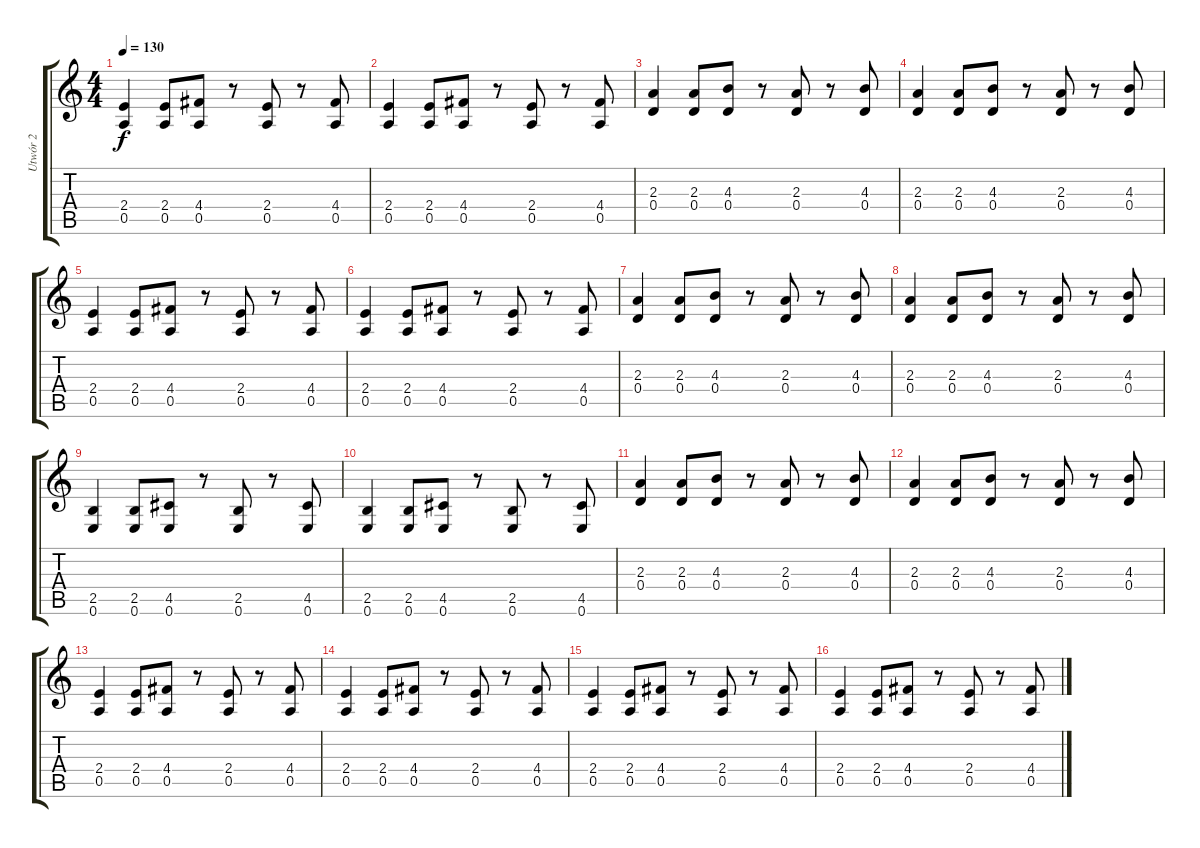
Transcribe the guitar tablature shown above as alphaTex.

\track ("Utwór 2" "Utwór 2") {instrument overdrivenguitar}
\staff {score tabs}
\tuning (E4 B3 G3 D3 A2 E2) {hide}
\ts (4 4)
\tempo 130
\clef g2
\ks c
(2.4 0.5).4{dy f} (2.4 0.5).8 (4.4 0.5).8 r.8 (2.4 0.5).8 r.8 (4.4 0.5).8 |
(2.4 0.5).4 (2.4 0.5).8 (4.4 0.5).8 r.8 (2.4 0.5).8 r.8 (4.4 0.5).8 |
(2.3 0.4).4 (2.3 0.4).8 (4.3 0.4).8 r.8 (2.3 0.4).8 r.8 (4.3 0.4).8 |
(2.3 0.4).4 (2.3 0.4).8 (4.3 0.4).8 r.8 (2.3 0.4).8 r.8 (4.3 0.4).8 |
(2.4 0.5).4 (2.4 0.5).8 (4.4 0.5).8 r.8 (2.4 0.5).8 r.8 (4.4 0.5).8 |
(2.4 0.5).4 (2.4 0.5).8 (4.4 0.5).8 r.8 (2.4 0.5).8 r.8 (4.4 0.5).8 |
(2.3 0.4).4 (2.3 0.4).8 (4.3 0.4).8 r.8 (2.3 0.4).8 r.8 (4.3 0.4).8 |
(2.3 0.4).4 (2.3 0.4).8 (4.3 0.4).8 r.8 (2.3 0.4).8 r.8 (4.3 0.4).8 |
(2.5 0.6).4 (2.5 0.6).8 (4.5 0.6).8 r.8 (2.5 0.6).8 r.8 (4.5 0.6).8 |
(2.5 0.6).4 (2.5 0.6).8 (4.5 0.6).8 r.8 (2.5 0.6).8 r.8 (4.5 0.6).8 |
(2.3 0.4).4 (2.3 0.4).8 (4.3 0.4).8 r.8 (2.3 0.4).8 r.8 (4.3 0.4).8 |
(2.3 0.4).4 (2.3 0.4).8 (4.3 0.4).8 r.8 (2.3 0.4).8 r.8 (4.3 0.4).8 |
(2.4 0.5).4 (2.4 0.5).8 (4.4 0.5).8 r.8 (2.4 0.5).8 r.8 (4.4 0.5).8 |
(2.4 0.5).4 (2.4 0.5).8 (4.4 0.5).8 r.8 (2.4 0.5).8 r.8 (4.4 0.5).8 |
(2.4 0.5).4 (2.4 0.5).8 (4.4 0.5).8 r.8 (2.4 0.5).8 r.8 (4.4 0.5).8 |
(2.4 0.5).4 (2.4 0.5).8 (4.4 0.5).8 r.8 (2.4 0.5).8 r.8 (4.4 0.5).8
